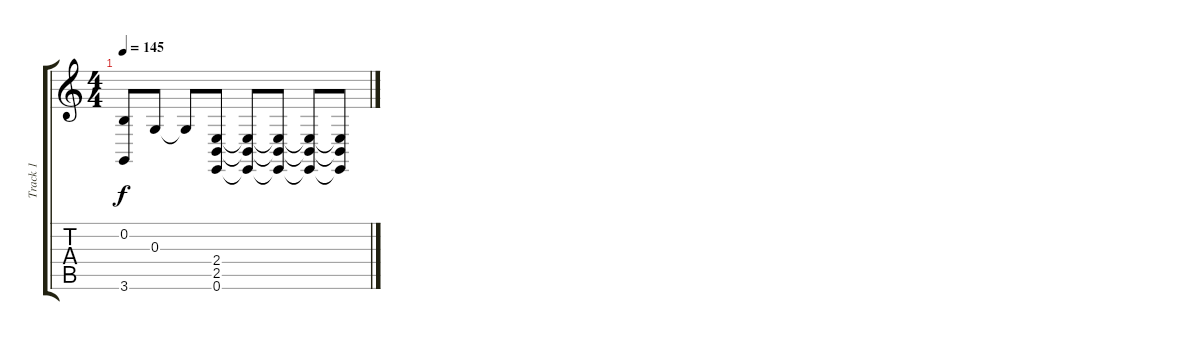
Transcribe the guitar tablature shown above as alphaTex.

\track ("Track 1" "Track 1") {instrument violin}
\staff {score tabs}
\tuning (E4 B3 G3 D3 A2 E2) {hide}
\ts (4 4)
\tempo 145
\clef g2
\ks c
(0.2 3.6).8{dy f} 0.3.8 0.3{t}.8 (2.4 2.5 0.6).8 (2.4{t} 2.5{t} 0.6{t}).8 (2.4{t} 2.5{t} 0.6{t}).8 (2.4{t} 2.5{t} 0.6{t}).8 (2.4{t} 2.5{t} 0.6{t}).8
